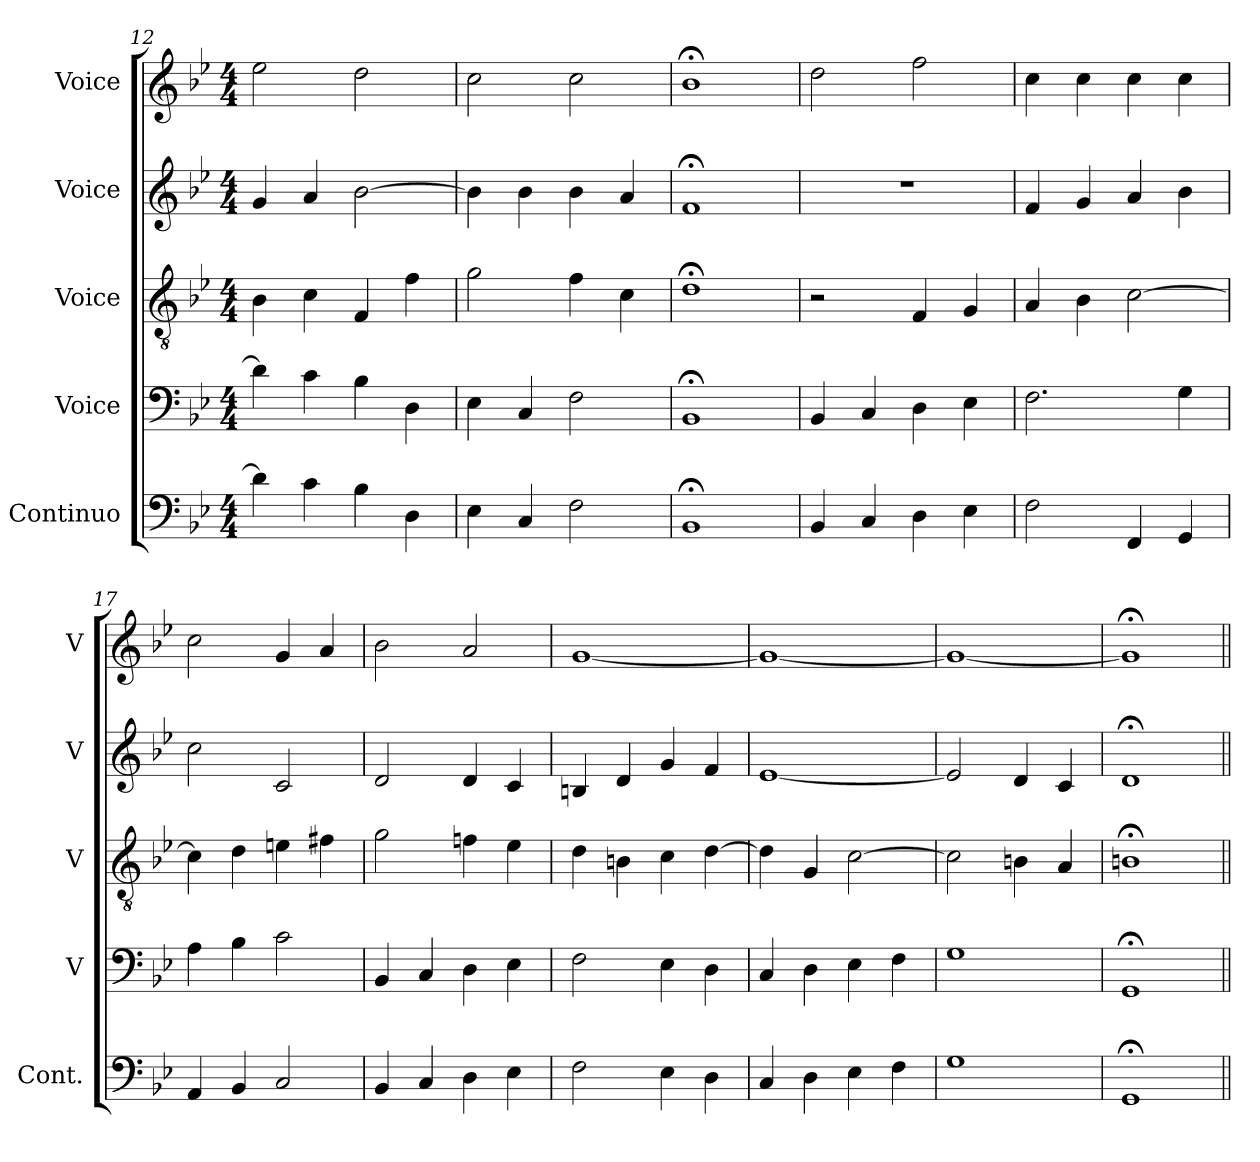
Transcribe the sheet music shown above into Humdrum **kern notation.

**kern	**kern	**kern	**kern	**kern
*part5	*part4	*part3	*part2	*part1
*staff5	*staff4	*staff3	*staff2	*staff1
*I"Continuo	*I"Voice	*I"Voice	*I"Voice	*I"Voice
*I'Cont.	*I'V	*I'V	*I'V	*I'V
*clefF4	*clefF4	*clefGv2	*clefG2	*clefG2
*ITrd7c12	*	*	*	*
*k[b-e-]	*k[b-e-]	*k[b-e-]	*k[b-e-]	*k[b-e-]
*M4/4	*M4/4	*M4/4	*M4/4	*M4/4
=12	=12	=12	=12	=12
4D\]	4d\]	4B-\	4g/	2ee-\
4C\	4c\	4c\	4a/	.
4BB-\	4B-\	4F/	[2b-\	2dd\
4DD\	4D\	4f\	.	.
=13	=13	=13	=13	=13
4EE-\	4E-\	2g\	4b-\]	2cc\
4CC/	4C/	.	4b-\	.
2FF\	2F\	4f\	4b-\	2cc\
.	.	4c\	4a/	.
=14	=14	=14	=14	=14
1BBB-;<	1BB-;<	1d;<	1f;<	1b-;<
=15	=15	=15	=15	=15
4BBB-/	4BB-/	2r	1r	2dd\
4CC/	4C/	.	.	.
4DD\	4D\	4F/	.	2ff\
4EE-\	4E-\	4G/	.	.
=16	=16	=16	=16	=16
2FF\	2.F\	4A/	4f/	4cc\
.	.	4B-\	4g/	4cc\
4FFF/	.	[2c\	4a/	4cc\
4GGG/	4G\	.	4b-\	4cc\
=17	=17	=17	=17	=17
4AAA/	4A\	4c\]	2cc\	2cc\
4BBB-/	4B-\	4d\	.	.
2CC/	2c\	4en\	2c/	4g/
.	.	4f#X\	.	4a/
=18	=18	=18	=18	=18
4BBB-/	4BB-/	2g\	2d/	2b-\
4CC/	4C/	.	.	.
4DD\	4D\	4fn\	4d/	2a/
4EE-\	4E-\	4e-\	4c/	.
=19	=19	=19	=19	=19
2FF\	2F\	4d\	4Bn/	[1g
.	.	4Bn\	4d/	.
4EE-\	4E-\	4c\	4g/	.
4DD\	4D\	[4d\	4f/	.
!!LO:PB:g=z
=20	=20	=20	=20	=20
4CC/	4C/	4d\]	[1e-	1g_
4DD\	4D\	4G/	.	.
4EE-\	4E-\	[2c\	.	.
4FF\	4F\	.	.	.
=21	=21	=21	=21	=21
1GG	1G	2c\]	2e-/]	1g_
.	.	4Bn\	4d/	.
.	.	4A/	4c/	.
=22	=22	=22	=22	=22
1GGG;<	1GG;<	1Bn;<	1d;<	1g;<]
=||	=||	=||	=||	=||
*-	*-	*-	*-	*-
